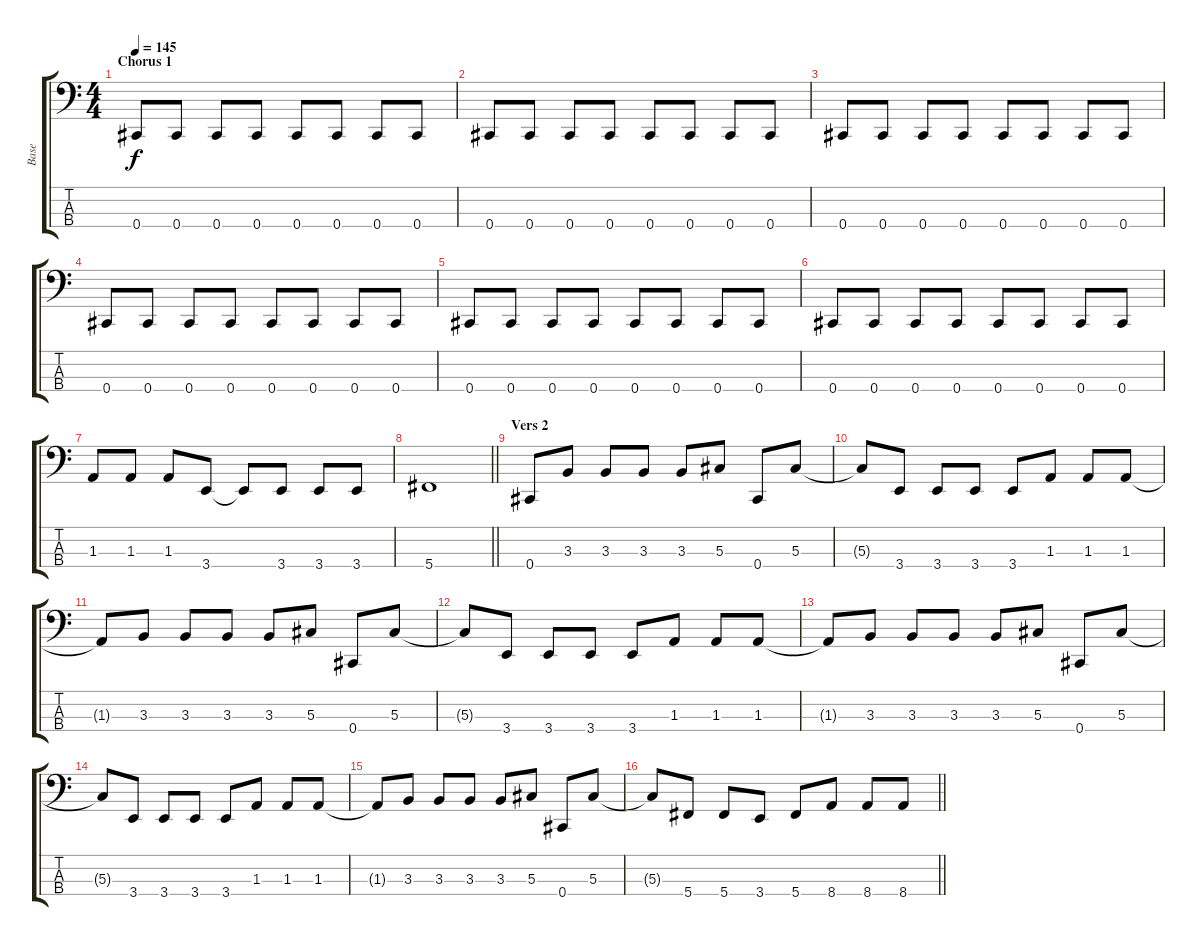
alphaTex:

\track ("Base" "Base") {instrument electricbasspick}
\staff {score tabs}
\tuning (Gb2 Db2 Ab1 Db1) {hide}
\ts (4 4)
\section ("" "Chorus 1")
\tempo 145
\clef f4
\ks c
0.4.8{dy f} 0.4.8 0.4.8 0.4.8 0.4.8 0.4.8 0.4.8 0.4.8 |
0.4.8 0.4.8 0.4.8 0.4.8 0.4.8 0.4.8 0.4.8 0.4.8 |
0.4.8 0.4.8 0.4.8 0.4.8 0.4.8 0.4.8 0.4.8 0.4.8 |
0.4.8 0.4.8 0.4.8 0.4.8 0.4.8 0.4.8 0.4.8 0.4.8 |
0.4.8 0.4.8 0.4.8 0.4.8 0.4.8 0.4.8 0.4.8 0.4.8 |
0.4.8 0.4.8 0.4.8 0.4.8 0.4.8 0.4.8 0.4.8 0.4.8 |
1.3.8 1.3.8 1.3.8 3.4.8 3.4{t}.8 3.4.8 3.4.8 3.4.8 |
\barLineRight lightlight
5.4.1 |
\section ("" "Vers 2")
0.4.8 3.3.8 3.3.8 3.3.8 3.3.8 5.3.8 0.4.8 5.3.8 |
5.3{t}.8 3.4.8 3.4.8 3.4.8 3.4.8 1.3.8 1.3.8 1.3.8 |
1.3{t}.8 3.3.8 3.3.8 3.3.8 3.3.8 5.3.8 0.4.8 5.3.8 |
5.3{t}.8 3.4.8 3.4.8 3.4.8 3.4.8 1.3.8 1.3.8 1.3.8 |
1.3{t}.8 3.3.8 3.3.8 3.3.8 3.3.8 5.3.8 0.4.8 5.3.8 |
5.3{t}.8 3.4.8 3.4.8 3.4.8 3.4.8 1.3.8 1.3.8 1.3.8 |
1.3{t}.8 3.3.8 3.3.8 3.3.8 3.3.8 5.3.8 0.4.8 5.3.8 |
\barLineRight lightlight
5.3{t}.8 5.4.8 5.4.8 3.4.8 5.4.8 8.4.8 8.4.8 8.4.8
